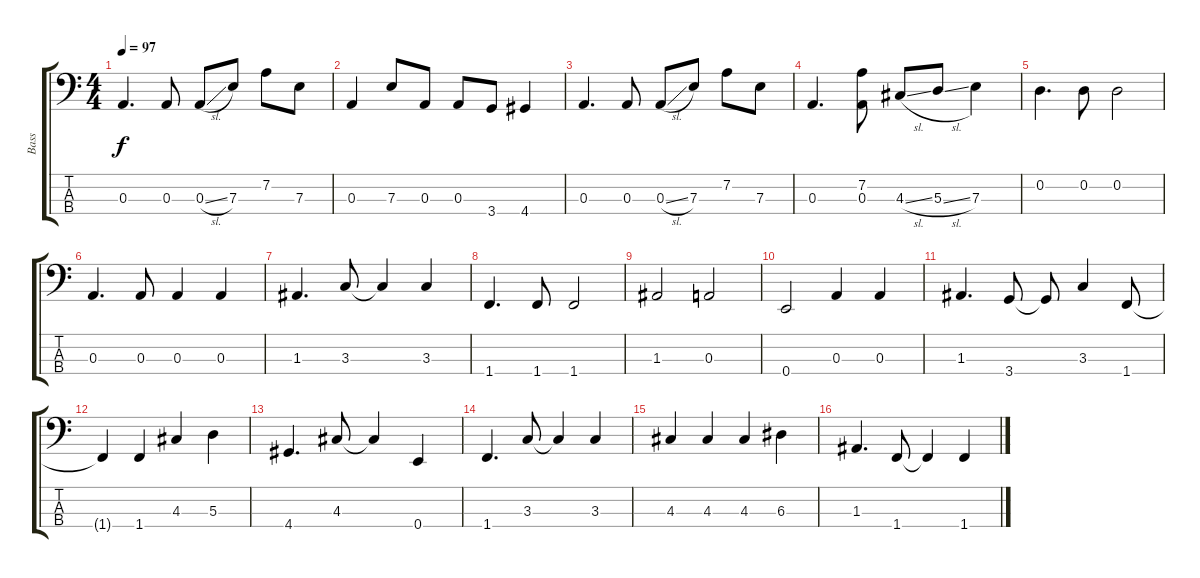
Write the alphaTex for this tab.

\track ("Bass" "Bass") {instrument fretlessbass}
\staff {score tabs}
\tuning (G2 D2 A1 E1) {hide}
\ts (4 4)
\tempo 97
\clef f4
\ks c
0.3.4{d dy f} 0.3.8 0.3{sl}.8 7.3.8 7.2.8 7.3.8 |
0.3.4 7.3.8 0.3.8 0.3.8 3.4.8 4.4.4 |
0.3.4{d} 0.3.8 0.3{sl}.8 7.3.8 7.2.8 7.3.8 |
0.3.4{d} (7.2 0.3).8 4.3{sl}.8 5.3{sl}.8 7.3.4 |
0.2.4{d} 0.2.8 0.2.2 |
0.3.4{d} 0.3.8 0.3.4 0.3.4 |
1.3.4{d} 3.3.8 3.3{t}.4 3.3.4 |
1.4.4{d} 1.4.8 1.4.2 |
1.3.2 0.3.2 |
0.4.2 0.3.4 0.3.4 |
1.3.4{d} 3.4.8 3.4{t}.8 3.3.4 1.4.8 |
1.4{t}.4 1.4.4 4.3.4 5.3.4 |
4.4.4{d} 4.3.8 4.3{t}.4 0.4.4 |
1.4.4{d} 3.3.8 3.3{t}.4 3.3.4 |
4.3.4 4.3.4 4.3.4 6.3.4 |
1.3.4{d} 1.4.8 1.4{t}.4 1.4.4
